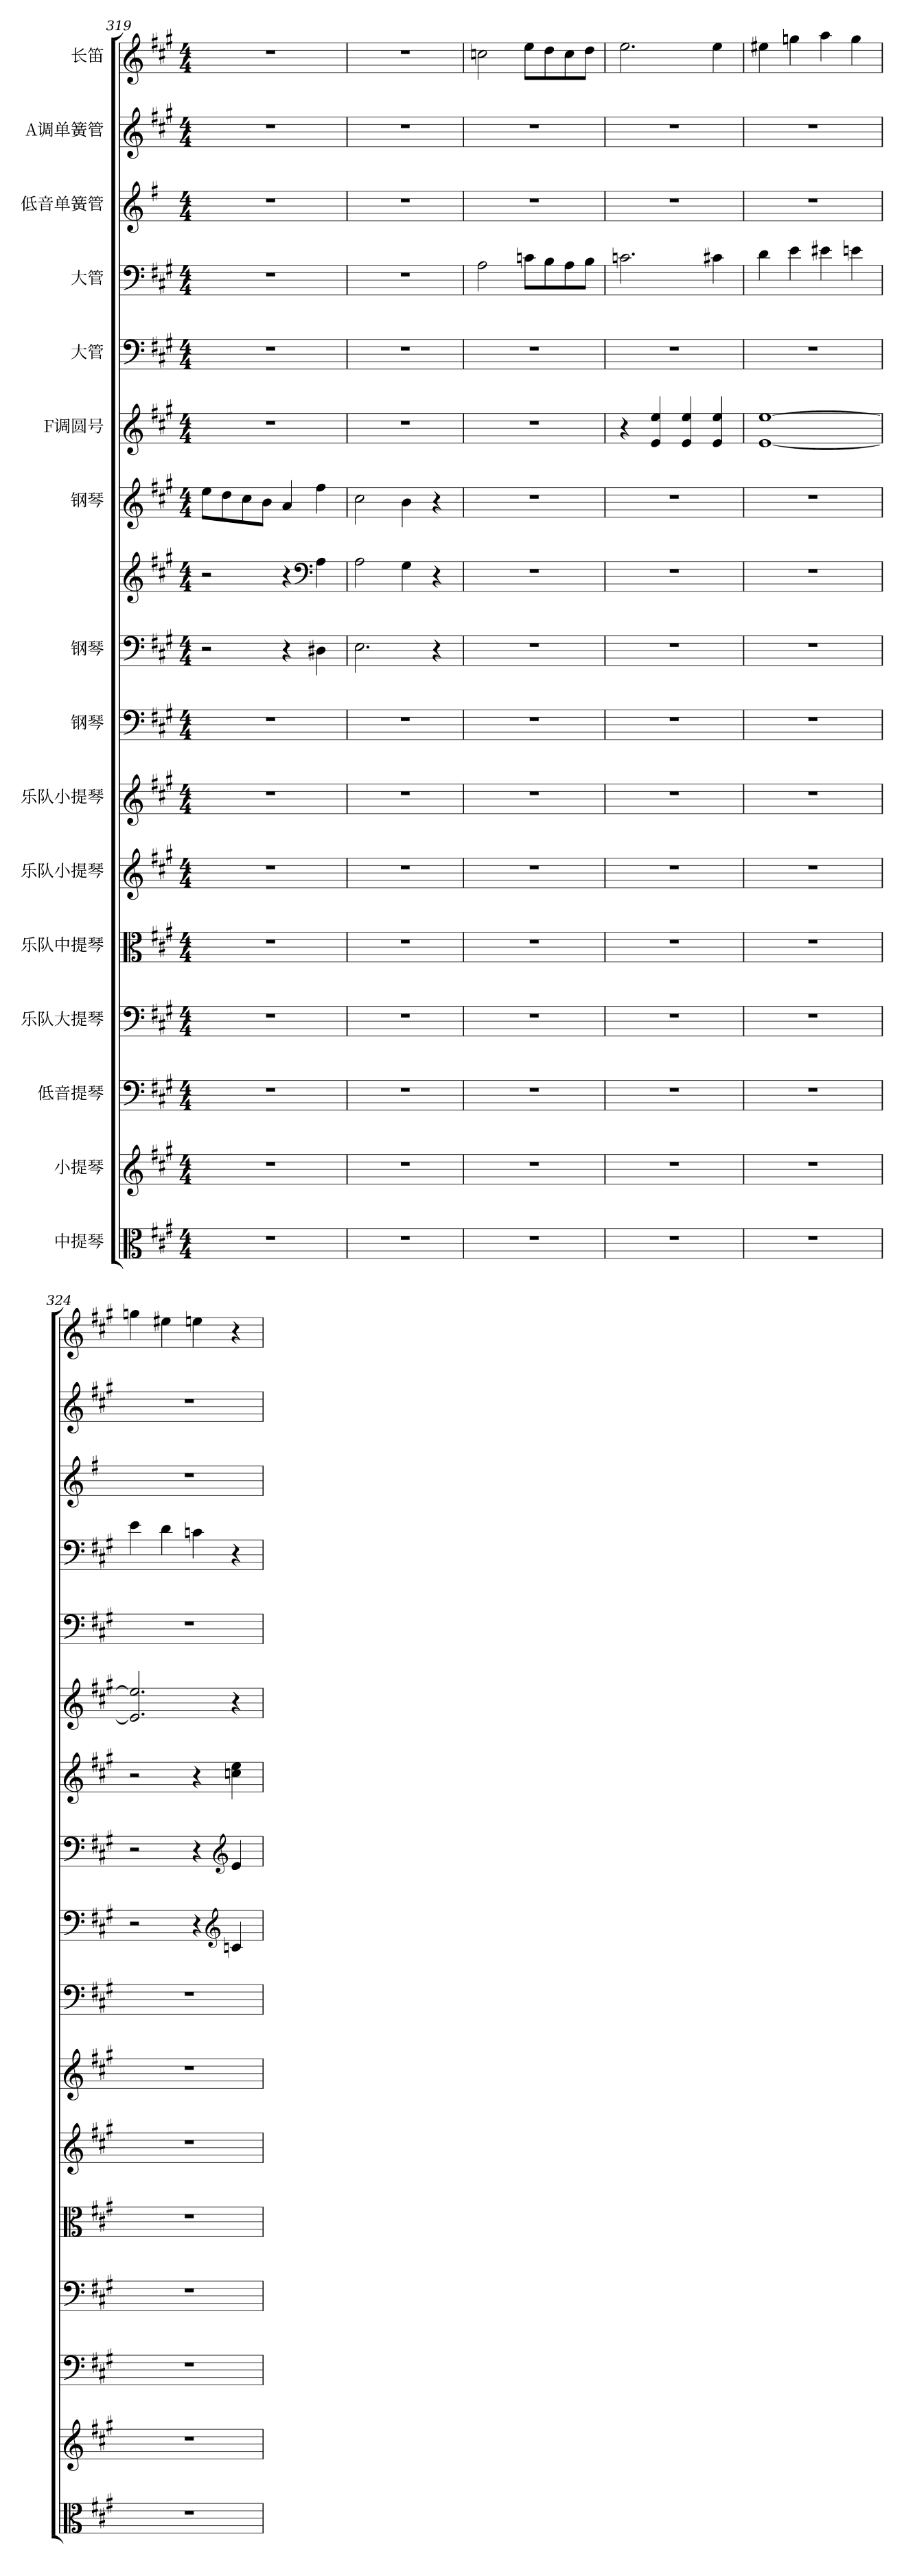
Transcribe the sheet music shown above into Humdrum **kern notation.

**kern	**kern	**kern	**kern	**kern	**kern	**kern	**kern	**kern	**kern	**kern	**kern	**kern	**kern	**kern	**kern	**kern
*part16	*part15	*part14	*part13	*part12	*part11	*part10	*part9	*part8	*part8	*part7	*part6	*part5	*part4	*part3	*part2	*part1
*staff17	*staff16	*staff15	*staff14	*staff13	*staff12	*staff11	*staff10	*staff9	*staff8	*staff7	*staff6	*staff5	*staff4	*staff3	*staff2	*staff1
*I"中提琴	*I"小提琴	*I"低音提琴	*I"乐队大提琴	*I"乐队中提琴	*I"乐队小提琴	*I"乐队小提琴	*I"钢琴	*I"钢琴	*	*I"钢琴	*I"F调圆号	*I"大管	*I"大管	*I"低音单簧管	*I"A调单簧管	*I"长笛
*clefC3	*clefG2	*clefF4	*clefF4	*clefC3	*clefG2	*clefG2	*clefF4	*clefF4	*clefG2	*clefG2	*clefG2	*clefF4	*clefF4	*clefG2	*clefG2	*clefG2
*	*	*ITrd7c12	*	*	*	*	*	*	*	*	*ITrd4c7	*	*	*ITrd8c14	*ITrd2c3	*
*k[f#c#g#]	*k[f#c#g#]	*k[f#c#g#]	*k[f#c#g#]	*k[f#c#g#]	*k[f#c#g#]	*k[f#c#g#]	*k[f#c#g#]	*k[f#c#g#]	*k[f#c#g#]	*k[f#c#g#]	*k[f#c#]	*k[f#c#g#]	*k[f#c#g#]	*k[f#]	*k[f#c#g#d#a#e#]	*k[f#c#g#]
*M4/4	*M4/4	*M4/4	*M4/4	*M4/4	*M4/4	*M4/4	*M4/4	*M4/4	*M4/4	*M4/4	*M4/4	*M4/4	*M4/4	*M4/4	*M4/4	*M4/4
=319	=319	=319	=319	=319	=319	=319	=319	=319	=319	=319	=319	=319	=319	=319	=319	=319
1r	1r	1r	1r	1r	1r	1r	1r	2r	2r	8ee\L	1r	1r	1r	1r	1r	1r
.	.	.	.	.	.	.	.	.	.	8dd\	.	.	.	.	.	.
.	.	.	.	.	.	.	.	.	.	8cc#\	.	.	.	.	.	.
.	.	.	.	.	.	.	.	.	.	8b\J	.	.	.	.	.	.
.	.	.	.	.	.	.	.	4r	4r	4a/	.	.	.	.	.	.
*	*	*	*	*	*	*	*	*	*clefF4	*	*	*	*	*	*	*
.	.	.	.	.	.	.	.	4D#X\	4A\	4ff#\	.	.	.	.	.	.
=320	=320	=320	=320	=320	=320	=320	=320	=320	=320	=320	=320	=320	=320	=320	=320	=320
*	*	*	*	*	*	*	*	*	*	*	*	*	*	*	*	*MM232
1r	1r	1r	1r	1r	1r	1r	1r	2.E\	2A\	2cc#\	1r	1r	1r	1r	1r	1r
.	.	.	.	.	.	.	.	.	4G#\	4b\	.	.	.	.	.	.
.	.	.	.	.	.	.	.	4r	4r	4r	.	.	.	.	.	.
!!LO:PB:g=z
=321	=321	=321	=321	=321	=321	=321	=321	=321	=321	=321	=321	=321	=321	=321	=321	=321
*	*	*	*	*	*	*	*	*	*	*	*	*	*	*	*	*MM240
1r	1r	1r	1r	1r	1r	1r	1r	1r	1r	1r	1r	1r	2A\	1r	1r	2ccn\
.	.	.	.	.	.	.	.	.	.	.	.	.	8cn\L	.	.	8ee\L
.	.	.	.	.	.	.	.	.	.	.	.	.	8B\	.	.	8dd\
.	.	.	.	.	.	.	.	.	.	.	.	.	8A\	.	.	8cc\
.	.	.	.	.	.	.	.	.	.	.	.	.	8B\J	.	.	8dd\J
=322	=322	=322	=322	=322	=322	=322	=322	=322	=322	=322	=322	=322	=322	=322	=322	=322
1r	1r	1r	1r	1r	1r	1r	1r	1r	1r	1r	4r	1r	2.cn\	1r	1r	2.ee\
.	.	.	.	.	.	.	.	.	.	.	4A/ 4a/	.	.	.	.	.
.	.	.	.	.	.	.	.	.	.	.	4A/ 4a/	.	.	.	.	.
.	.	.	.	.	.	.	.	.	.	.	4A/ 4a/	.	4c#X\	.	.	4ee\
=323	=323	=323	=323	=323	=323	=323	=323	=323	=323	=323	=323	=323	=323	=323	=323	=323
1r	1r	1r	1r	1r	1r	1r	1r	1r	1r	1r	[1A [1a	1r	4d\	1r	1r	4ee#X\
.	.	.	.	.	.	.	.	.	.	.	.	.	4e\	.	.	4ggn\
.	.	.	.	.	.	.	.	.	.	.	.	.	4e#X\	.	.	4aa\
.	.	.	.	.	.	.	.	.	.	.	.	.	4en\	.	.	4gg\
=324	=324	=324	=324	=324	=324	=324	=324	=324	=324	=324	=324	=324	=324	=324	=324	=324
1r	1r	1r	1r	1r	1r	1r	1r	2r	2r	2r	2.A/] 2.a/]	1r	4e\	1r	1r	4ggn\
.	.	.	.	.	.	.	.	.	.	.	.	.	4d\	.	.	4ee#X\
.	.	.	.	.	.	.	.	4r	4r	4r	.	.	4cn\	.	.	4een\
*	*	*	*	*	*	*	*	*clefG2	*clefG2	*	*	*	*	*	*	*
.	.	.	.	.	.	.	.	4cn/	4e/	4ccn\ 4ee\	4r	.	4r	.	.	4r
=	=	=	=	=	=	=	=	=	=	=	=	=	=	=	=	=
*-	*-	*-	*-	*-	*-	*-	*-	*-	*-	*-	*-	*-	*-	*-	*-	*-
